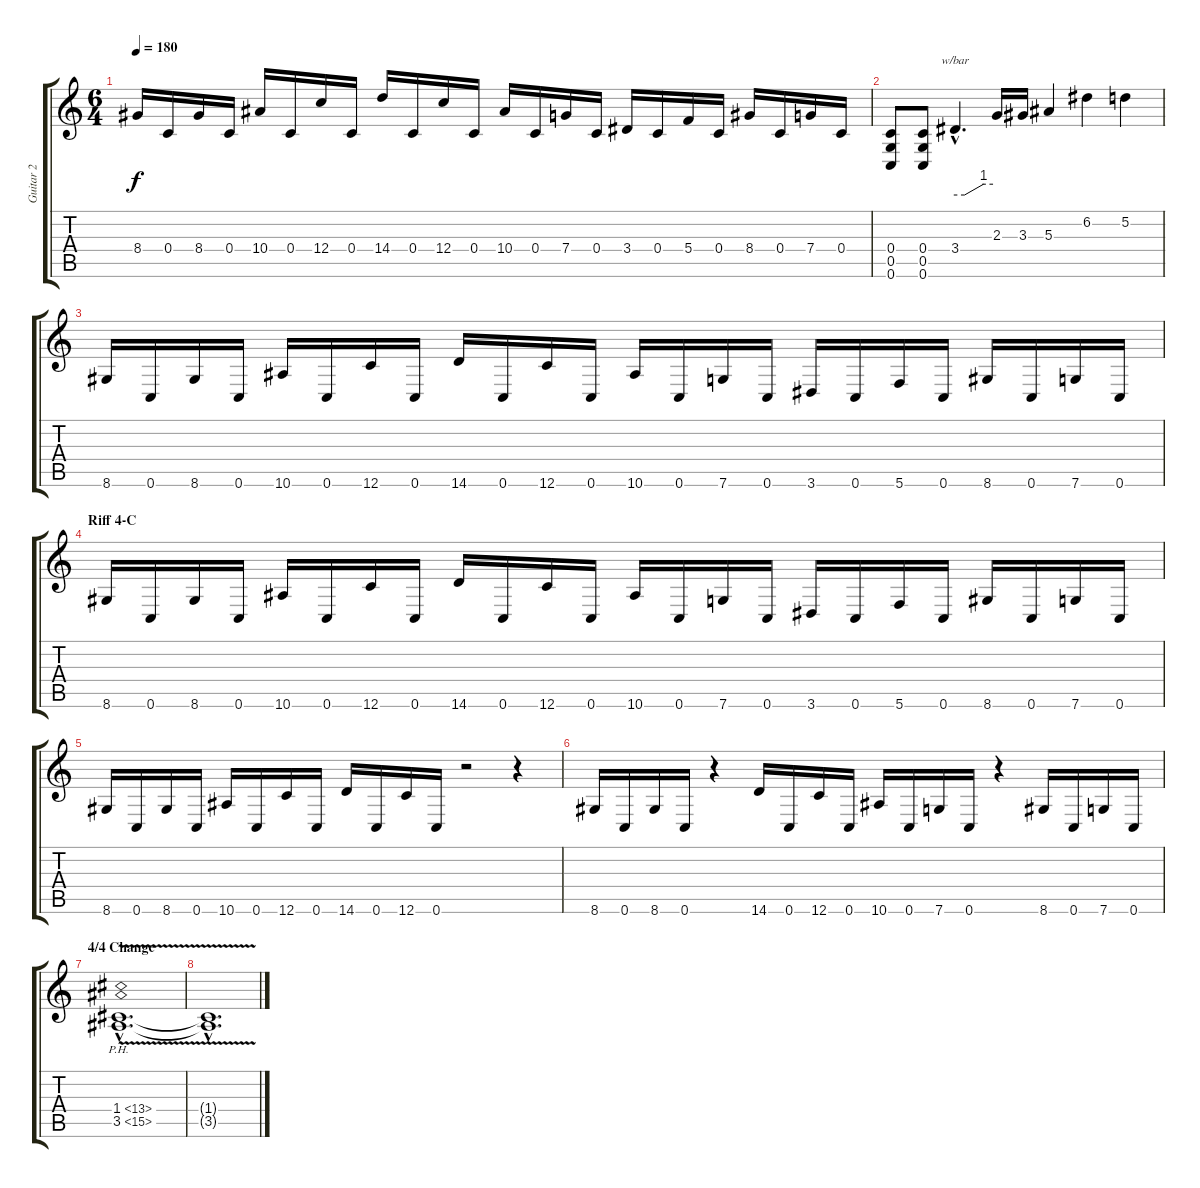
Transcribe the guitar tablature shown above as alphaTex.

\track ("Guitar 2" "Guitar 2") {instrument distortionguitar}
\staff {score tabs}
\tuning (D4 A3 F3 C3 G2 C2) {hide}
\ts (6 4)
\tempo 180
\clef g2
\ks c
8.4.16{dy f} 0.4.16 8.4.16 0.4.16 10.4.16 0.4.16 12.4.16 0.4.16 14.4.16 0.4.16 12.4.16 0.4.16 10.4.16 0.4.16 7.4.16 0.4.16 3.4.16 0.4.16 5.4.16 0.4.16 8.4.16 0.4.16 7.4.16 0.4.16 |
(0.4 0.5 0.6).8 (0.4 0.5 0.6).8 3.4{hac}.4{d tbe (custom default 0 0 15 0 45 4 60 4)} 2.3.16 3.3.16 5.3.4 6.2.4 5.2.4 |
8.6.16 0.6.16 8.6.16 0.6.16 10.6.16 0.6.16 12.6.16 0.6.16 14.6.16 0.6.16 12.6.16 0.6.16 10.6.16 0.6.16 7.6.16 0.6.16 3.6.16 0.6.16 5.6.16 0.6.16 8.6.16 0.6.16 7.6.16 0.6.16 |
\section ("" "Riff 4-C")
8.6.16 0.6.16 8.6.16 0.6.16 10.6.16 0.6.16 12.6.16 0.6.16 14.6.16 0.6.16 12.6.16 0.6.16 10.6.16 0.6.16 7.6.16 0.6.16 3.6.16 0.6.16 5.6.16 0.6.16 8.6.16 0.6.16 7.6.16 0.6.16 |
8.6.16 0.6.16 8.6.16 0.6.16 10.6.16 0.6.16 12.6.16 0.6.16 14.6.16 0.6.16 12.6.16 0.6.16 r.2 r.4 |
8.6.16 0.6.16 8.6.16 0.6.16 r.4 14.6.16 0.6.16 12.6.16 0.6.16 10.6.16 0.6.16 7.6.16 0.6.16 r.4 8.6.16 0.6.16 7.6.16 0.6.16 |
\section ("" "4/4 Change")
(1.4{ph 12 v hac} 3.5{ph 12 v hac}).1{d instrument guitarharmonics} |
(1.4{hac t} 3.5{hac t}).1{d instrument distortionguitar}
